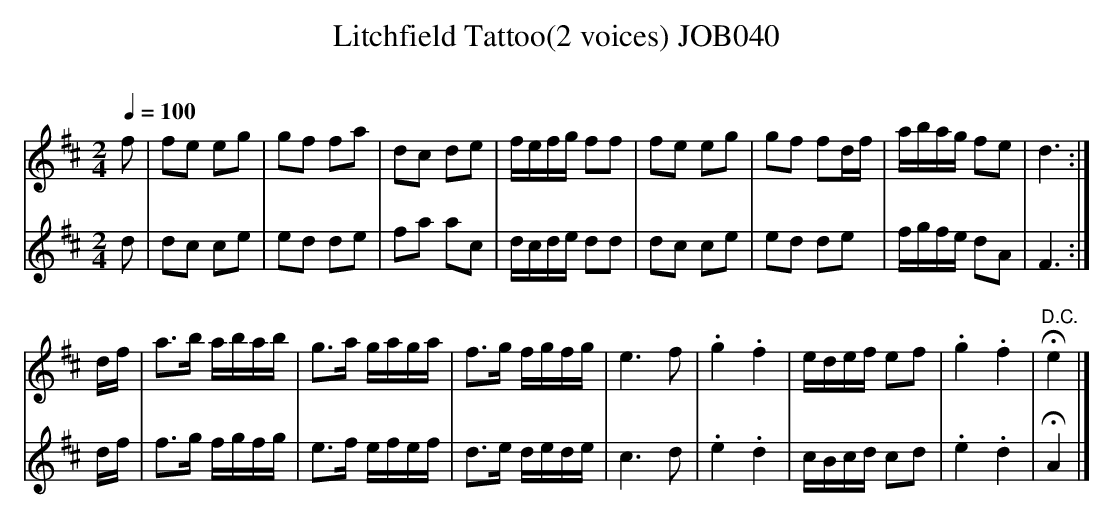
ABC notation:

X:1
T:Litchfield Tattoo(2 voices) JOB040
M:2/4
L:1/8
O:
Q:1/4=100
K:D
V:1
f|fe eg| gf fa|dc de |f/e/f/g/ ff|fe eg| gf fd/f/|a/b/a/g/ fe|d3:|
d/f/|a3/2b/ a/b/a/b/|g3/2a/ g/a/g/a/|f3/2g/ f/g/f/g/| e3f|.g2 .f2 |e/d/e/f/ ef|.g2 .f2|"D.C."He2|]
V:2
d|dc ce| ed de|fa ac| d/c/d/e/ dd|dc ce |ed de|f/g/f/e/ dA|F3:|
d/f/|f3/2g/ f/g/f/g/|e3/2f/ e/f/e/f/|d3/2e/ d/e/d/e/| c3d|.e2 .d2 |c/B/c/d/ cd|.e2 .d2| HA2|]
